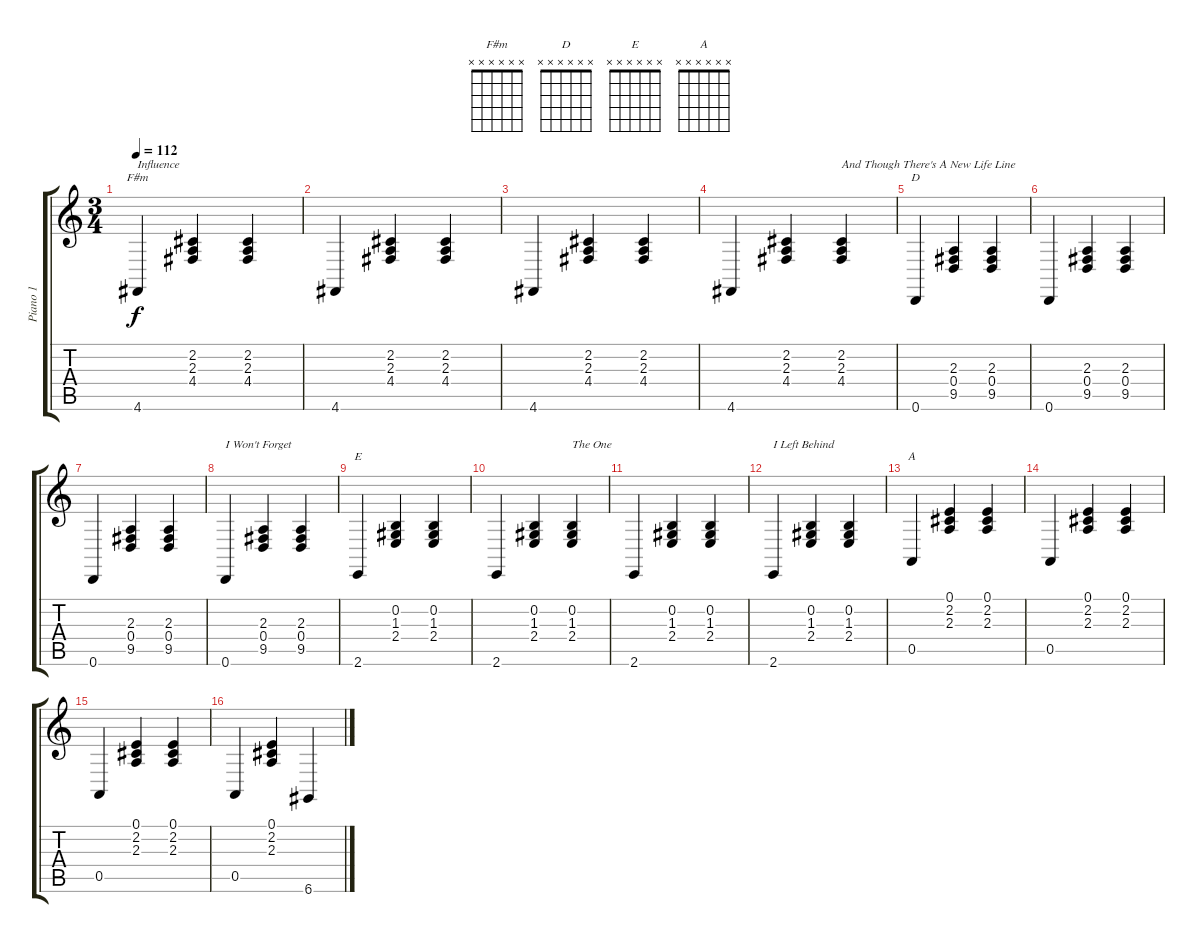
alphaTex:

\track ("Piano 1" "Piano 1") {instrument acousticgrandpiano}
\staff {score tabs}
\tuning (E4 B3 G3 D3 A2 D2) {hide}
\chord ("F#m" x x x x x x)
\chord ("D" x x x x x x)
\chord ("E" x x x x x x)
\chord ("A" x x x x x x)
\ts (3 4)
\tempo 112
\clef g2
\ks c
4.6.4{ch "F#m" txt "Influence" dy f} (2.2 2.3 4.4).4 (2.2 2.3 4.4).4 |
4.6.4 (2.2 2.3 4.4).4 (2.2 2.3 4.4).4 |
4.6.4 (2.2 2.3 4.4).4 (2.2 2.3 4.4).4 |
4.6.4 (2.2 2.3 4.4).4 (2.2 2.3 4.4).4{txt "And Though There's A New Life Line"} |
0.6.4{ch "D"} (2.3 0.4 9.5).4 (2.3 0.4 9.5).4 |
0.6.4 (2.3 0.4 9.5).4 (2.3 0.4 9.5).4 |
0.6.4 (2.3 0.4 9.5).4 (2.3 0.4 9.5).4 |
0.6.4{txt "I Won't Forget"} (2.3 0.4 9.5).4 (2.3 0.4 9.5).4 |
2.6.4{ch "E"} (0.2 1.3 2.4).4 (0.2 1.3 2.4).4 |
2.6.4 (0.2 1.3 2.4).4 (0.2 1.3 2.4).4{txt "The One"} |
2.6.4 (0.2 1.3 2.4).4 (0.2 1.3 2.4).4 |
2.6.4{txt "I Left Behind"} (0.2 1.3 2.4).4 (0.2 1.3 2.4).4 |
0.5.4{ch "A"} (0.1 2.2 2.3).4 (0.1 2.2 2.3).4 |
0.5.4 (0.1 2.2 2.3).4 (0.1 2.2 2.3).4 |
0.5.4 (0.1 2.2 2.3).4 (0.1 2.2 2.3).4 |
0.5.4 (0.1 2.2 2.3).4 6.6.4
